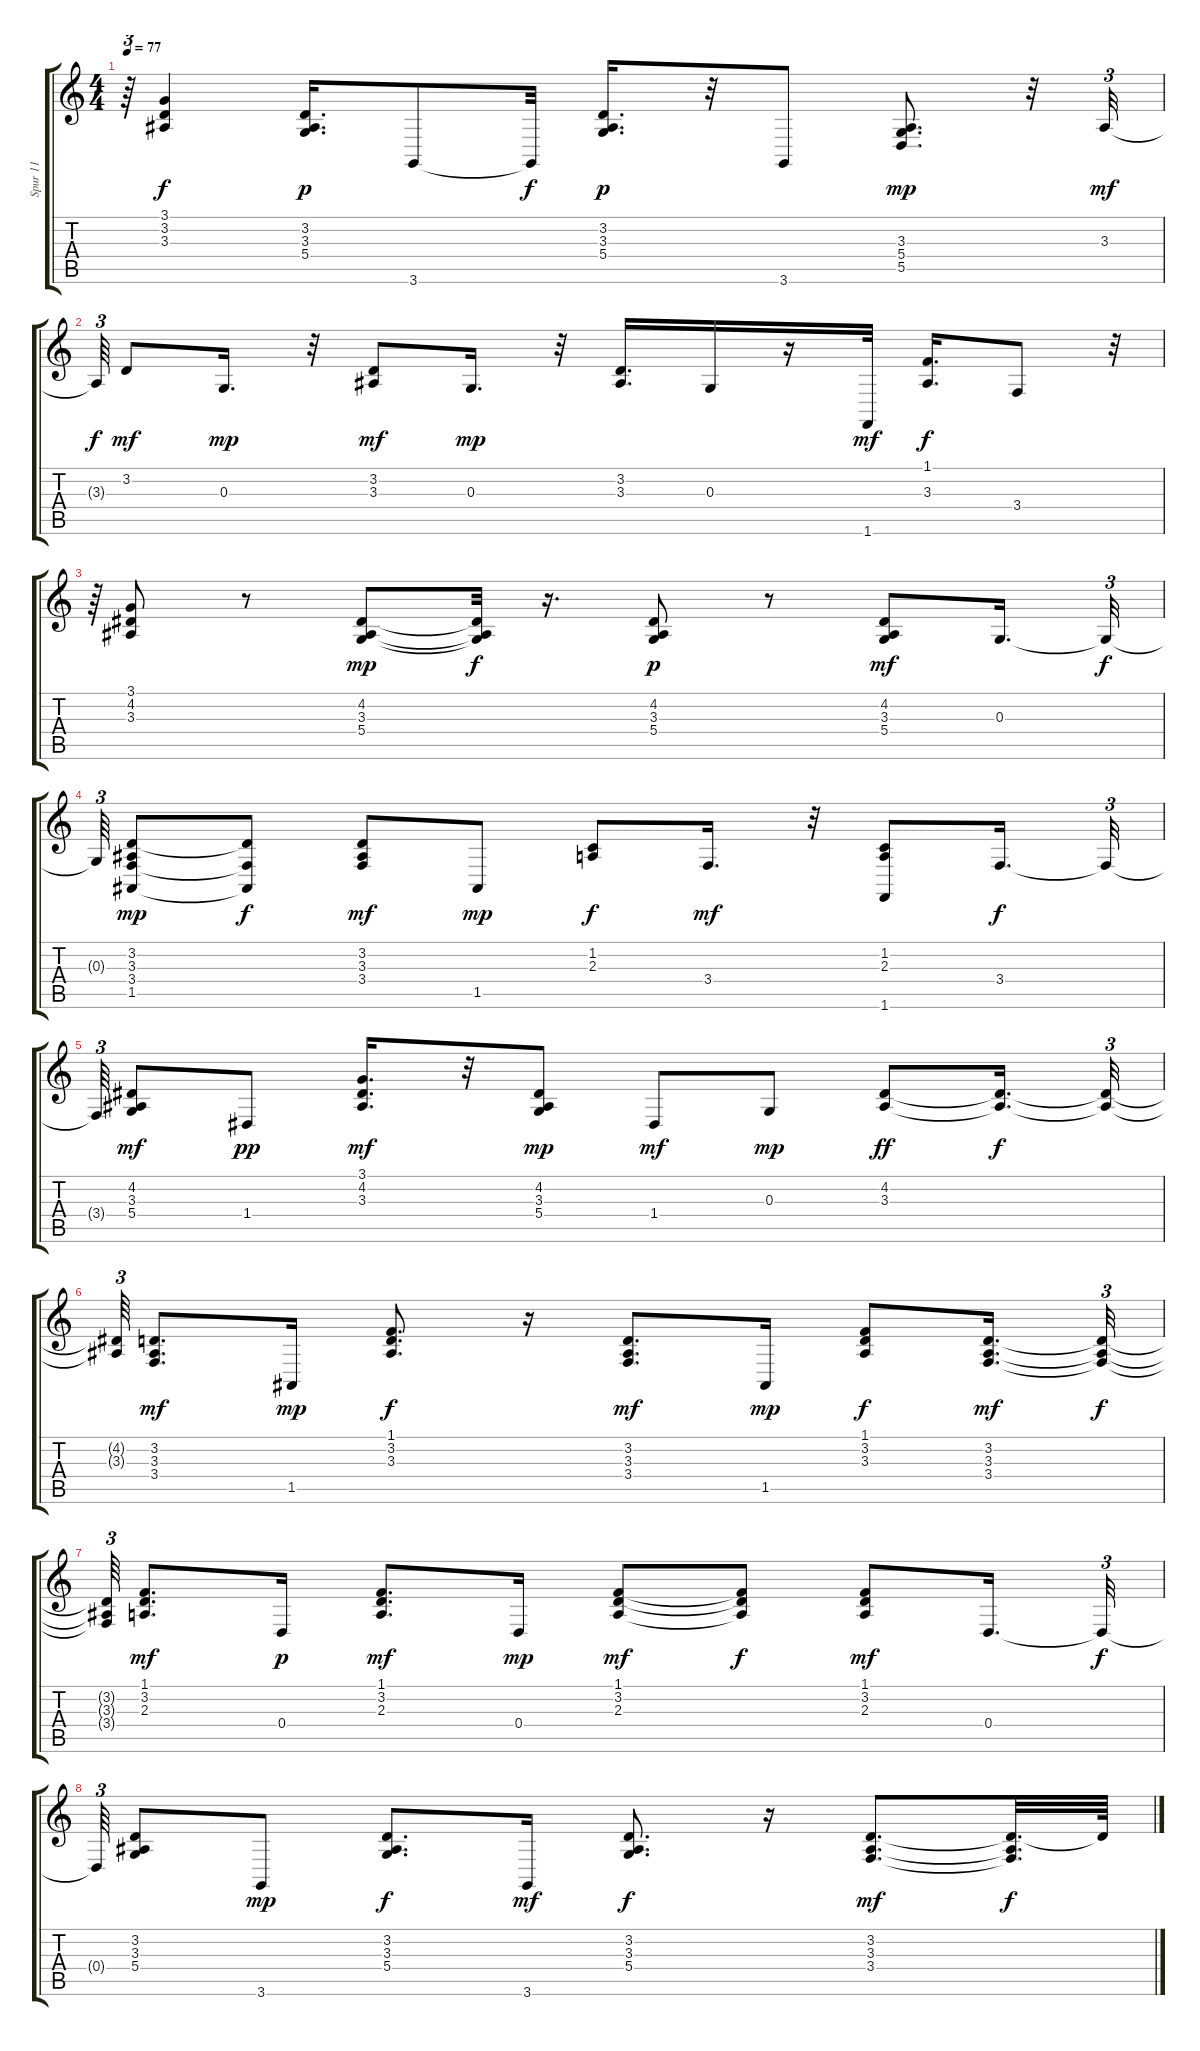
\track ("Spur 11" "Spur 11") {instrument acousticgrandpiano}
\staff {score tabs}
\tuning (E4 B3 G3 D3 A2 E2) {hide}
\ts (4 4)
\tempo 77
\clef g2
\ks c
r.64{tu (3 2) dy mf} (3.1 3.2 3.3).4{dy f} (3.2 3.3 5.4).16{d dy p} 3.6.8 3.6{t}.32{dy f} (3.2 3.3 5.4).16{d dy p} r.32 3.6.8 (3.3 5.4 5.5).8{d dy mp} r.32 3.3.32{tu (3 2) dy mf} |
3.3{t}.64{tu (3 2) dy f} 3.2.8{dy mf} 0.3.16{d dy mp} r.32 (3.2 3.3).8{dy mf} 0.3.16{d dy mp} r.32 (3.2 3.3).16{d} 0.3.16 r.16 1.6.32{dy mf} (1.1 3.3).16{d dy f} 3.4.8 r.32{tu (3 2)} |
r.64{tu (3 2)} (3.1 4.2 3.3).8 r.8 (4.2 3.3 5.4).8{dy mp} (4.2{t} 3.3{t} 5.4{t}).32{dy f} r.16{d} (4.2 3.3 5.4).8{dy p} r.8 (4.2 3.3 5.4).8{dy mf} 0.3.16{d} 0.3{t}.32{tu (3 2) dy f} |
0.3{t}.64{tu (3 2)} (3.2 3.3 3.4 1.5).8{dy mp} (3.2{t} 3.4{t} 1.5{t}).8{dy f} (3.2 3.3 3.4).8{dy mf} 1.5.8{dy mp} (1.2 2.3).8{dy f} 3.4.16{d dy mf} r.32 (1.2 2.3 1.6).8 3.4.16{d dy f} 3.4{t}.32{tu (3 2)} |
3.4{t}.64{tu (3 2)} (4.2 3.3 5.4).8{dy mf} 1.4.8{dy pp} (3.1 4.2 3.3).16{d dy mf} r.32 (4.2 3.3 5.4).8{dy mp} 1.4.8{dy mf} 0.3.8{dy mp} (4.2 3.3).8{dy ff} (4.2{t} 3.3{t}).16{d dy f} (4.2{t} 3.3{t}).32{tu (3 2)} |
(4.2{t} 3.3{t}).64{tu (3 2)} (3.2 3.3 3.4).8{d dy mf} 1.5.16{dy mp} (1.1 3.2 3.3).8{d dy f} r.16 (3.2 3.3 3.4).8{d dy mf} 1.5.16{dy mp} (1.1 3.2 3.3).8{dy f} (3.2 3.3 3.4).16{d dy mf} (3.2{t} 3.3{t} 3.4{t}).32{tu (3 2) dy f} |
(3.2{t} 3.3{t} 3.4{t}).64{tu (3 2)} (1.1 3.2 2.3).8{d dy mf} 0.4.16{dy p} (1.1 3.2 2.3).8{d dy mf} 0.4.16{dy mp} (1.1 3.2 2.3).8{dy mf} (1.1{t} 3.2{t} 2.3{t}).8{dy f} (1.1 3.2 2.3).8{dy mf} 0.4.16{d} 0.4{t}.32{tu (3 2) dy f} |
0.4{t}.64{tu (3 2)} (3.2 3.3 5.4).8 3.6.8{dy mp} (3.2 3.3 5.4).8{d dy f} 3.6.16{dy mf} (3.2 3.3 5.4).8{d dy f} r.16 (3.2 3.3 3.4).8{d dy mf} (3.2{t} 3.3{t} 3.4{t}).32{d dy f} 3.2{t}.64
